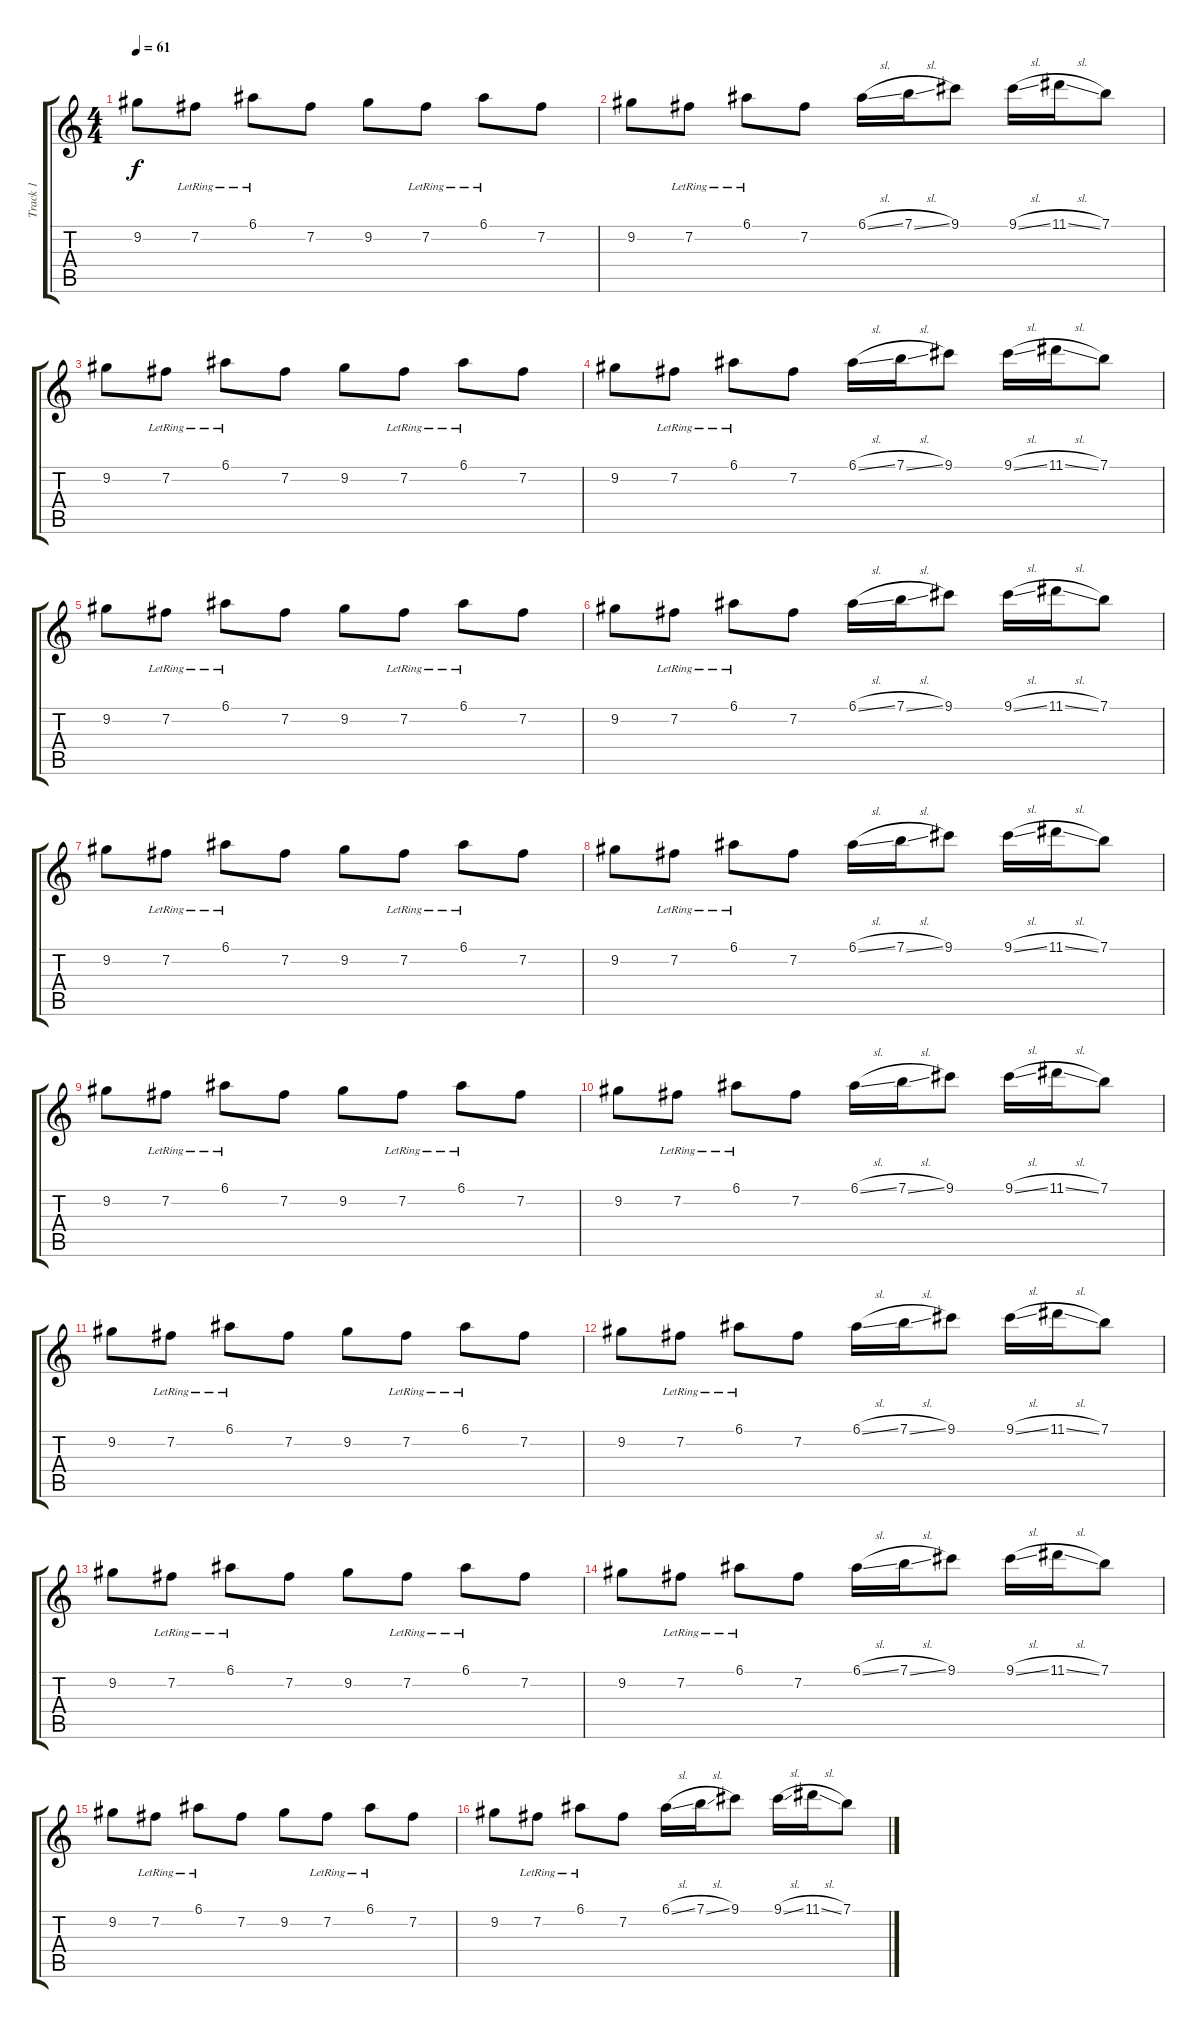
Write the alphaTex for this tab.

\track ("Track 1" "Track 1") {instrument electricguitarclean}
\staff {score tabs}
\tuning (E4 B3 G3 D3 A2 E2) {hide}
\ts (4 4)
\tempo 61
\clef g2
\ks c
9.2.8{dy f} 7.2{lr}.8 6.1{lr}.8 7.2.8 9.2.8 7.2{lr}.8 6.1{lr}.8 7.2.8 |
9.2.8 7.2{lr}.8 6.1{lr}.8 7.2.8 6.1{sl}.16 7.1{sl}.16 9.1.8 9.1{sl}.16 11.1{sl}.16 7.1.8 |
9.2.8 7.2{lr}.8 6.1{lr}.8 7.2.8 9.2.8 7.2{lr}.8 6.1{lr}.8 7.2.8 |
9.2.8 7.2{lr}.8 6.1{lr}.8 7.2.8 6.1{sl}.16 7.1{sl}.16 9.1.8 9.1{sl}.16 11.1{sl}.16 7.1.8 |
9.2.8 7.2{lr}.8 6.1{lr}.8 7.2.8 9.2.8 7.2{lr}.8 6.1{lr}.8 7.2.8 |
9.2.8 7.2{lr}.8 6.1{lr}.8 7.2.8 6.1{sl}.16 7.1{sl}.16 9.1.8 9.1{sl}.16 11.1{sl}.16 7.1.8 |
9.2.8 7.2{lr}.8 6.1{lr}.8 7.2.8 9.2.8 7.2{lr}.8 6.1{lr}.8 7.2.8 |
9.2.8 7.2{lr}.8 6.1{lr}.8 7.2.8 6.1{sl}.16 7.1{sl}.16 9.1.8 9.1{sl}.16 11.1{sl}.16 7.1.8 |
9.2.8 7.2{lr}.8 6.1{lr}.8 7.2.8 9.2.8 7.2{lr}.8 6.1{lr}.8 7.2.8 |
9.2.8 7.2{lr}.8 6.1{lr}.8 7.2.8 6.1{sl}.16 7.1{sl}.16 9.1.8 9.1{sl}.16 11.1{sl}.16 7.1.8 |
9.2.8 7.2{lr}.8 6.1{lr}.8 7.2.8 9.2.8 7.2{lr}.8 6.1{lr}.8 7.2.8 |
9.2.8 7.2{lr}.8 6.1{lr}.8 7.2.8 6.1{sl}.16 7.1{sl}.16 9.1.8 9.1{sl}.16 11.1{sl}.16 7.1.8 |
9.2.8 7.2{lr}.8 6.1{lr}.8 7.2.8 9.2.8 7.2{lr}.8 6.1{lr}.8 7.2.8 |
9.2.8 7.2{lr}.8 6.1{lr}.8 7.2.8 6.1{sl}.16 7.1{sl}.16 9.1.8 9.1{sl}.16 11.1{sl}.16 7.1.8 |
9.2.8 7.2{lr}.8 6.1{lr}.8 7.2.8 9.2.8 7.2{lr}.8 6.1{lr}.8 7.2.8 |
9.2.8 7.2{lr}.8 6.1{lr}.8 7.2.8 6.1{sl}.16 7.1{sl}.16 9.1.8 9.1{sl}.16 11.1{sl}.16 7.1.8
